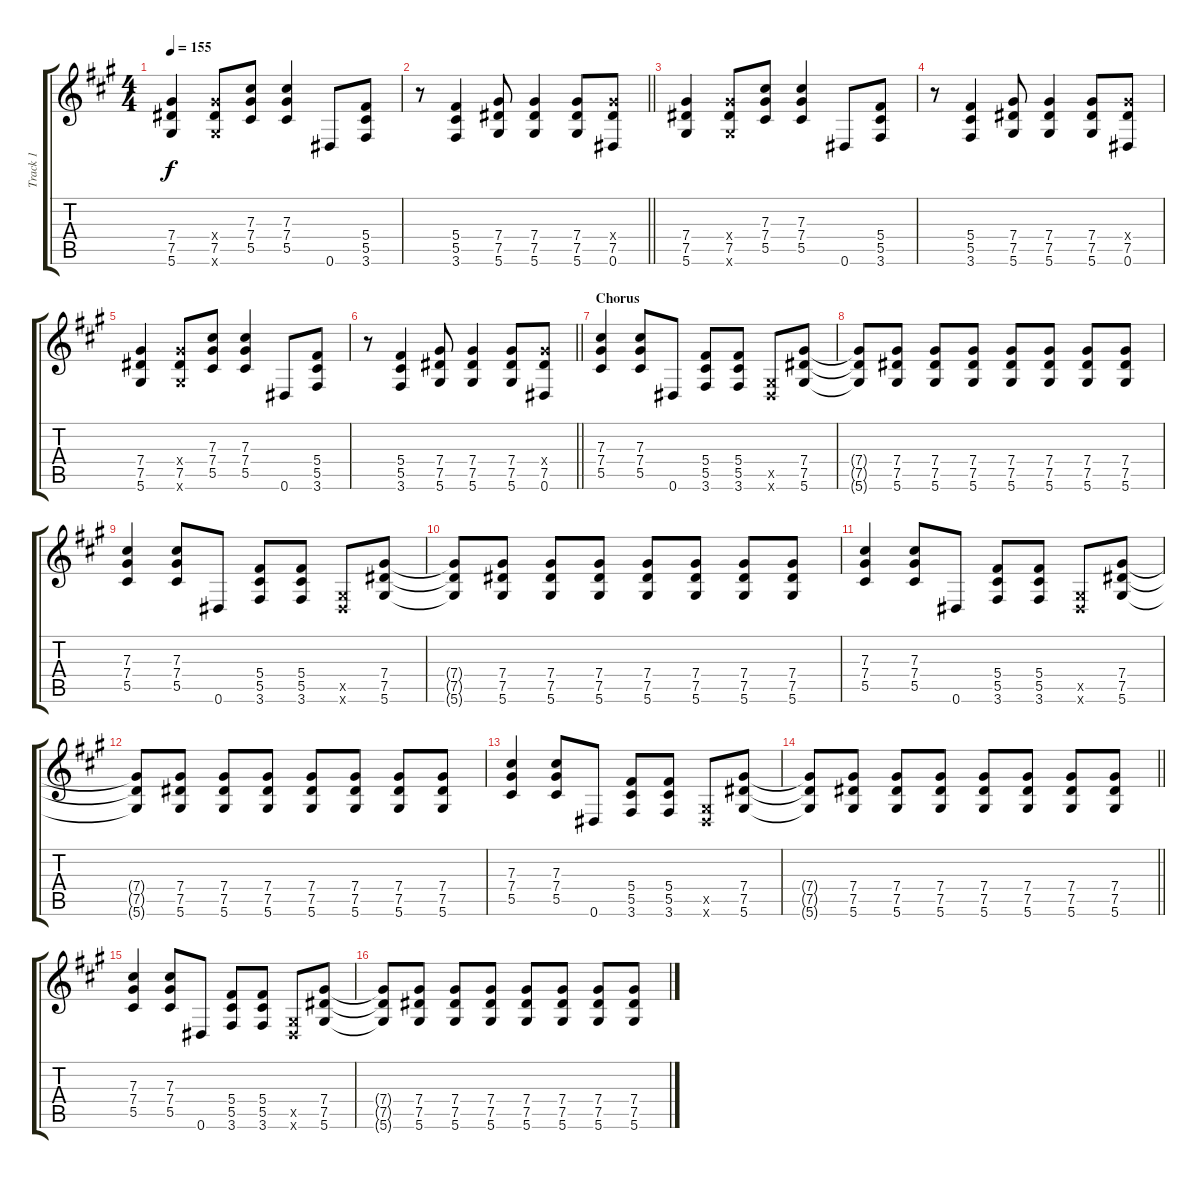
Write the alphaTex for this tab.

\track ("Track 1" "Track 1") {instrument distortionguitar}
\staff {score tabs}
\tuning (Eb4 Bb3 Gb3 Db3 Ab2 Eb2) {hide}
\ts (4 4)
\tempo 155
\clef g2
\ks a
(7.4 7.5 5.6).4{dy f} (7.4{x} 7.5 5.6{x}).8 (7.3 7.4 5.5).8 (7.3 7.4 5.5).4 0.6.8 (5.4 5.5 3.6).8 |
\barLineRight lightlight
r.8 (5.4 5.5 3.6).4 (7.4 7.5 5.6).8 (7.4 7.5 5.6).4 (7.4 7.5 5.6).8 (7.4{x} 7.5 0.6).8 |
(7.4 7.5 5.6).4 (7.4{x} 7.5 5.6{x}).8 (7.3 7.4 5.5).8 (7.3 7.4 5.5).4 0.6.8 (5.4 5.5 3.6).8 |
r.8 (5.4 5.5 3.6).4 (7.4 7.5 5.6).8 (7.4 7.5 5.6).4 (7.4 7.5 5.6).8 (7.4{x} 7.5 0.6).8 |
(7.4 7.5 5.6).4 (7.4{x} 7.5 5.6{x}).8 (7.3 7.4 5.5).8 (7.3 7.4 5.5).4 0.6.8 (5.4 5.5 3.6).8 |
\barLineRight lightlight
r.8 (5.4 5.5 3.6).4 (7.4 7.5 5.6).8 (7.4 7.5 5.6).4 (7.4 7.5 5.6).8 (7.4{x} 7.5 0.6).8 |
\section ("" "Chorus")
(7.3 7.4 5.5).4 (7.3 7.4 5.5).8 0.6.8 (5.4 5.5 3.6).8 (5.4 5.5 3.6).8 (0.5{x} 0.6{x}).8 (7.4 7.5 5.6).8 |
(7.4{t} 7.5{t} 5.6{t}).8 (7.4 7.5 5.6).8 (7.4 7.5 5.6).8 (7.4 7.5 5.6).8 (7.4 7.5 5.6).8 (7.4 7.5 5.6).8 (7.4 7.5 5.6).8 (7.4 7.5 5.6).8 |
(7.3 7.4 5.5).4 (7.3 7.4 5.5).8 0.6.8 (5.4 5.5 3.6).8 (5.4 5.5 3.6).8 (0.5{x} 0.6{x}).8 (7.4 7.5 5.6).8 |
(7.4{t} 7.5{t} 5.6{t}).8 (7.4 7.5 5.6).8 (7.4 7.5 5.6).8 (7.4 7.5 5.6).8 (7.4 7.5 5.6).8 (7.4 7.5 5.6).8 (7.4 7.5 5.6).8 (7.4 7.5 5.6).8 |
(7.3 7.4 5.5).4 (7.3 7.4 5.5).8 0.6.8 (5.4 5.5 3.6).8 (5.4 5.5 3.6).8 (0.5{x} 0.6{x}).8 (7.4 7.5 5.6).8 |
(7.4{t} 7.5{t} 5.6{t}).8 (7.4 7.5 5.6).8 (7.4 7.5 5.6).8 (7.4 7.5 5.6).8 (7.4 7.5 5.6).8 (7.4 7.5 5.6).8 (7.4 7.5 5.6).8 (7.4 7.5 5.6).8 |
(7.3 7.4 5.5).4 (7.3 7.4 5.5).8 0.6.8 (5.4 5.5 3.6).8 (5.4 5.5 3.6).8 (0.5{x} 0.6{x}).8 (7.4 7.5 5.6).8 |
\barLineRight lightlight
(7.4{t} 7.5{t} 5.6{t}).8 (7.4 7.5 5.6).8 (7.4 7.5 5.6).8 (7.4 7.5 5.6).8 (7.4 7.5 5.6).8 (7.4 7.5 5.6).8 (7.4 7.5 5.6).8 (7.4 7.5 5.6).8 |
(7.3 7.4 5.5).4 (7.3 7.4 5.5).8 0.6.8 (5.4 5.5 3.6).8 (5.4 5.5 3.6).8 (0.5{x} 0.6{x}).8 (7.4 7.5 5.6).8 |
(7.4{t} 7.5{t} 5.6{t}).8 (7.4 7.5 5.6).8 (7.4 7.5 5.6).8 (7.4 7.5 5.6).8 (7.4 7.5 5.6).8 (7.4 7.5 5.6).8 (7.4 7.5 5.6).8 (7.4 7.5 5.6).8
